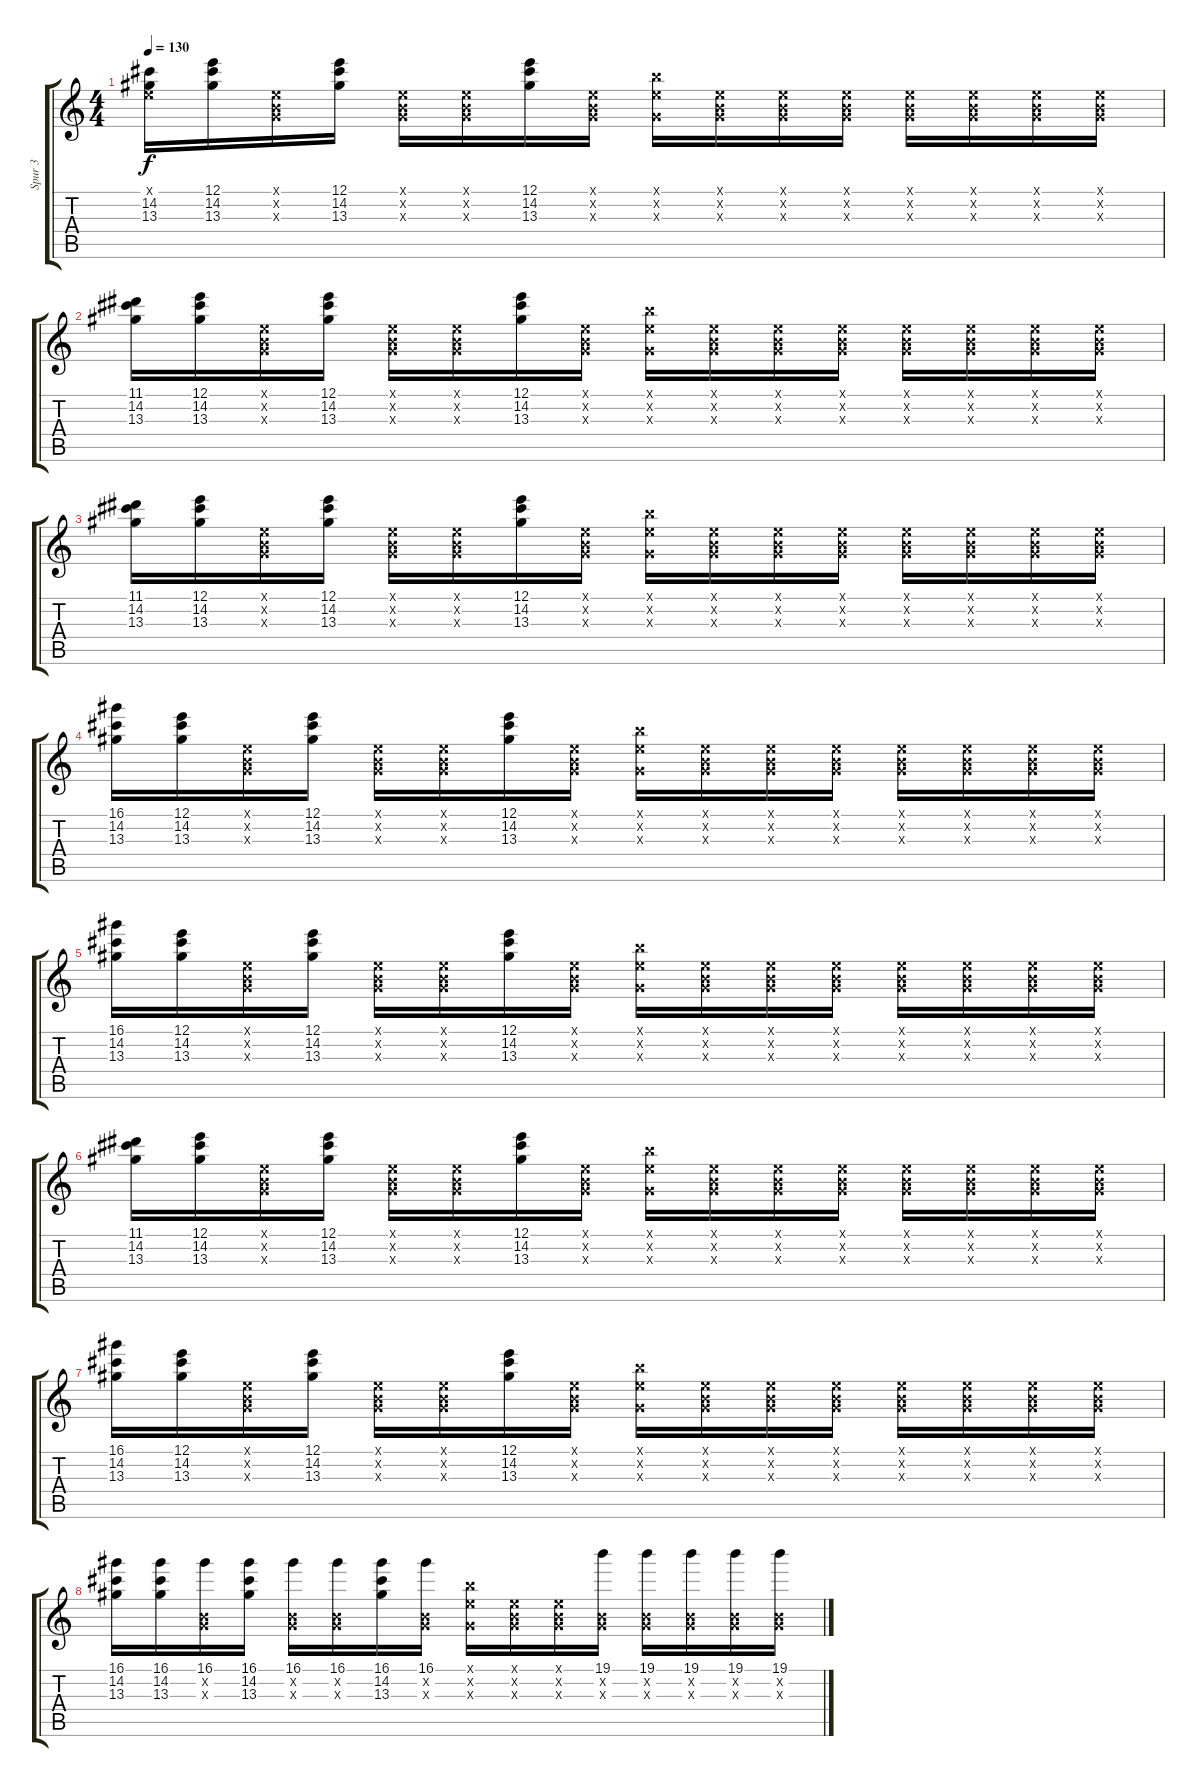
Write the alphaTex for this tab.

\track ("Spur 3" "Spur 3") {instrument overdrivenguitar}
\staff {score tabs}
\tuning (E4 B3 G3 D3 A2 E2) {hide}
\ts (4 4)
\tempo 130
\clef g2
\ks c
(0.1{x} 14.2 13.3).16{dy f} (12.1 14.2 13.3).16 (0.1{x} 0.2{x} 0.3{x}).16 (12.1 14.2 13.3).16 (0.1{x} 0.2{x} 0.3{x}).16 (0.1{x} 0.2{x} 0.3{x}).16 (12.1 14.2 13.3).16 (0.1{x} 0.2{x} 0.3{x}).16 (0.1{x} 12.2{x} 0.3{x}).16 (0.1{x} 0.2{x} 0.3{x}).16 (0.1{x} 0.2{x} 0.3{x}).16 (0.1{x} 0.2{x} 0.3{x}).16 (0.1{x} 0.2{x} 0.3{x}).16 (0.1{x} 0.2{x} 0.3{x}).16 (0.1{x} 0.2{x} 0.3{x}).16 (0.1{x} 0.2{x} 0.3{x}).16 |
(11.1 14.2 13.3).16 (12.1 14.2 13.3).16 (0.1{x} 0.2{x} 0.3{x}).16 (12.1 14.2 13.3).16 (0.1{x} 0.2{x} 0.3{x}).16 (0.1{x} 0.2{x} 0.3{x}).16 (12.1 14.2 13.3).16 (0.1{x} 0.2{x} 0.3{x}).16 (0.1{x} 12.2{x} 0.3{x}).16 (0.1{x} 0.2{x} 0.3{x}).16 (0.1{x} 0.2{x} 0.3{x}).16 (0.1{x} 0.2{x} 0.3{x}).16 (0.1{x} 0.2{x} 0.3{x}).16 (0.1{x} 0.2{x} 0.3{x}).16 (0.1{x} 0.2{x} 0.3{x}).16 (0.1{x} 0.2{x} 0.3{x}).16 |
(11.1 14.2 13.3).16 (12.1 14.2 13.3).16 (0.1{x} 0.2{x} 0.3{x}).16 (12.1 14.2 13.3).16 (0.1{x} 0.2{x} 0.3{x}).16 (0.1{x} 0.2{x} 0.3{x}).16 (12.1 14.2 13.3).16 (0.1{x} 0.2{x} 0.3{x}).16 (0.1{x} 12.2{x} 0.3{x}).16 (0.1{x} 0.2{x} 0.3{x}).16 (0.1{x} 0.2{x} 0.3{x}).16 (0.1{x} 0.2{x} 0.3{x}).16 (0.1{x} 0.2{x} 0.3{x}).16 (0.1{x} 0.2{x} 0.3{x}).16 (0.1{x} 0.2{x} 0.3{x}).16 (0.1{x} 0.2{x} 0.3{x}).16 |
(16.1 14.2 13.3).16 (12.1 14.2 13.3).16 (0.1{x} 0.2{x} 0.3{x}).16 (12.1 14.2 13.3).16 (0.1{x} 0.2{x} 0.3{x}).16 (0.1{x} 0.2{x} 0.3{x}).16 (12.1 14.2 13.3).16 (0.1{x} 0.2{x} 0.3{x}).16 (0.1{x} 12.2{x} 0.3{x}).16 (0.1{x} 0.2{x} 0.3{x}).16 (0.1{x} 0.2{x} 0.3{x}).16 (0.1{x} 0.2{x} 0.3{x}).16 (0.1{x} 0.2{x} 0.3{x}).16 (0.1{x} 0.2{x} 0.3{x}).16 (0.1{x} 0.2{x} 0.3{x}).16 (0.1{x} 0.2{x} 0.3{x}).16 |
(16.1 14.2 13.3).16 (12.1 14.2 13.3).16 (0.1{x} 0.2{x} 0.3{x}).16 (12.1 14.2 13.3).16 (0.1{x} 0.2{x} 0.3{x}).16 (0.1{x} 0.2{x} 0.3{x}).16 (12.1 14.2 13.3).16 (0.1{x} 0.2{x} 0.3{x}).16 (0.1{x} 12.2{x} 0.3{x}).16 (0.1{x} 0.2{x} 0.3{x}).16 (0.1{x} 0.2{x} 0.3{x}).16 (0.1{x} 0.2{x} 0.3{x}).16 (0.1{x} 0.2{x} 0.3{x}).16 (0.1{x} 0.2{x} 0.3{x}).16 (0.1{x} 0.2{x} 0.3{x}).16 (0.1{x} 0.2{x} 0.3{x}).16 |
(11.1 14.2 13.3).16 (12.1 14.2 13.3).16 (0.1{x} 0.2{x} 0.3{x}).16 (12.1 14.2 13.3).16 (0.1{x} 0.2{x} 0.3{x}).16 (0.1{x} 0.2{x} 0.3{x}).16 (12.1 14.2 13.3).16 (0.1{x} 0.2{x} 0.3{x}).16 (0.1{x} 12.2{x} 0.3{x}).16 (0.1{x} 0.2{x} 0.3{x}).16 (0.1{x} 0.2{x} 0.3{x}).16 (0.1{x} 0.2{x} 0.3{x}).16 (0.1{x} 0.2{x} 0.3{x}).16 (0.1{x} 0.2{x} 0.3{x}).16 (0.1{x} 0.2{x} 0.3{x}).16 (0.1{x} 0.2{x} 0.3{x}).16 |
(16.1 14.2 13.3).16 (12.1 14.2 13.3).16 (0.1{x} 0.2{x} 0.3{x}).16 (12.1 14.2 13.3).16 (0.1{x} 0.2{x} 0.3{x}).16 (0.1{x} 0.2{x} 0.3{x}).16 (12.1 14.2 13.3).16 (0.1{x} 0.2{x} 0.3{x}).16 (0.1{x} 12.2{x} 0.3{x}).16 (0.1{x} 0.2{x} 0.3{x}).16 (0.1{x} 0.2{x} 0.3{x}).16 (0.1{x} 0.2{x} 0.3{x}).16 (0.1{x} 0.2{x} 0.3{x}).16 (0.1{x} 0.2{x} 0.3{x}).16 (0.1{x} 0.2{x} 0.3{x}).16 (0.1{x} 0.2{x} 0.3{x}).16 |
(16.1 14.2 13.3).16 (16.1 14.2 13.3).16 (16.1 0.2{x} 0.3{x}).16 (16.1 14.2 13.3).16 (16.1 0.2{x} 0.3{x}).16 (16.1 0.2{x} 0.3{x}).16 (16.1 14.2 13.3).16 (16.1 0.2{x} 0.3{x}).16 (0.1{x} 12.2{x} 0.3{x}).16 (0.1{x} 0.2{x} 0.3{x}).16 (0.1{x} 0.2{x} 0.3{x}).16 (19.1 0.2{x} 0.3{x}).16 (19.1 0.2{x} 0.3{x}).16 (19.1 0.2{x} 0.3{x}).16 (19.1 0.2{x} 0.3{x}).16 (19.1 0.2{x} 0.3{x}).16
